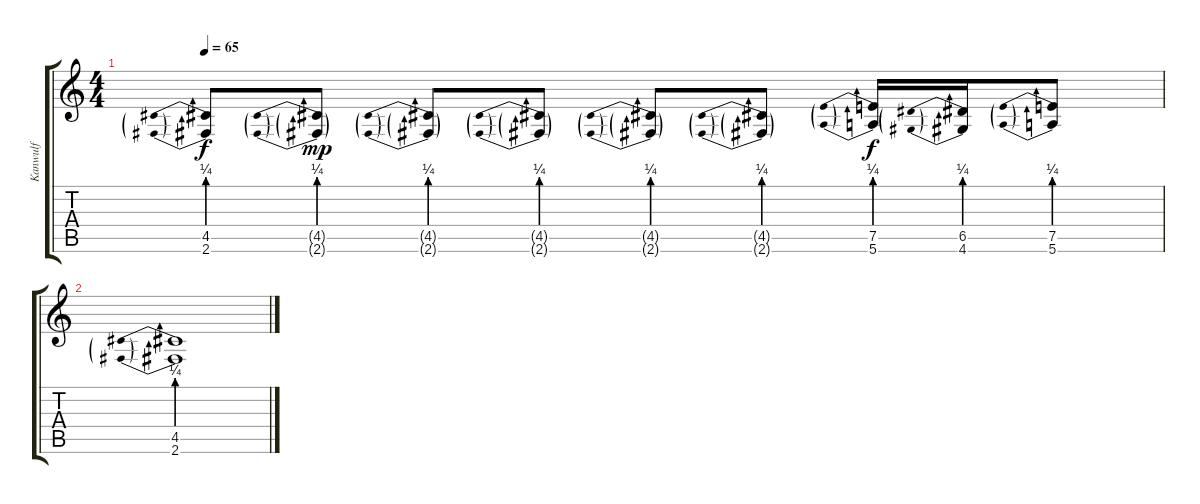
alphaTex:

\track ("Kanwulf" "Kanwulf") {instrument distortionguitar}
\staff {score tabs}
\tuning (E4 B3 G3 D3 A2 E2) {hide}
\ts (4 4)
\tempo 65
\clef g2
\ks c
(4.5{be (prebend 0 1 60 1)} 2.6{be (prebend 0 1 60 1)}).8{dy f} (4.5{be (prebend 0 1 60 1) g} 2.6{be (prebend 0 1 60 1) g}).8{dy mp} (4.5{be (prebend 0 1 60 1) g} 2.6{be (prebend 0 1 60 1) g}).8 (4.5{be (prebend 0 1 60 1) g} 2.6{be (prebend 0 1 60 1) g}).8 (4.5{be (prebend 0 1 60 1) g} 2.6{be (prebend 0 1 60 1) g}).8 (4.5{be (prebend 0 1 60 1) g} 2.6{be (prebend 0 1 60 1) g}).8 (7.5{be (prebend 0 1 60 1)} 5.6{be (prebend 0 1 60 1)}).16{dy f} (6.5{be (prebend 0 1 60 1)} 4.6{be (prebend 0 1 60 1)}).16 (7.5{be (prebend 0 1 60 1)} 5.6{be (prebend 0 1 60 1)}).8 |
(4.5{be (prebend 0 1 60 1)} 2.6{be (prebend 0 1 60 1)}).1
